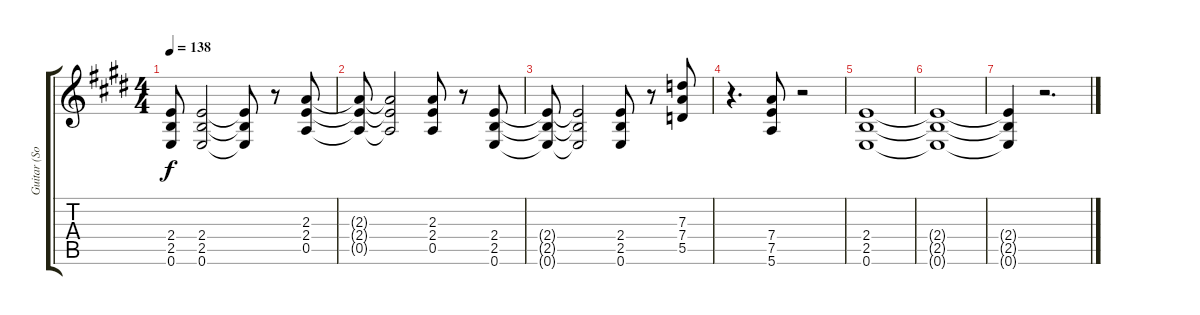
\track ("Guitar (Solo/Breaks)" "Guitar (So") {instrument overdrivenguitar}
\staff {score tabs}
\tuning (E4 B3 G3 D3 A2 E2) {hide}
\ts (4 4)
\tempo 138
\clef g2
\ks e
(2.4{t} 2.5{t} 0.6{t}).8{dy f} (2.4 2.5 0.6).2 (2.4{t} 2.5{t} 0.6{t}).8 r.8 (2.3 2.4 0.5).8 |
(2.3{t} 2.4{t} 0.5{t}).8 (2.3{t} 2.4{t} 0.5{t}).2 (2.3 2.4 0.5).8 r.8 (2.4 2.5 0.6).8 |
(2.4{t} 2.5{t} 0.6{t}).8 (2.4{t} 2.5{t} 0.6{t}).2 (2.4 2.5 0.6).8 r.8 (7.3 7.4 5.5).8{volume 15} |
r.4{d} (7.4 7.5 5.6).8 r.2 |
(2.4 2.5 0.6).1 |
(2.4{t} 2.5{t} 0.6{t}).1 |
(2.4{t} 2.5{t} 0.6{t}).4 r.2{d}
